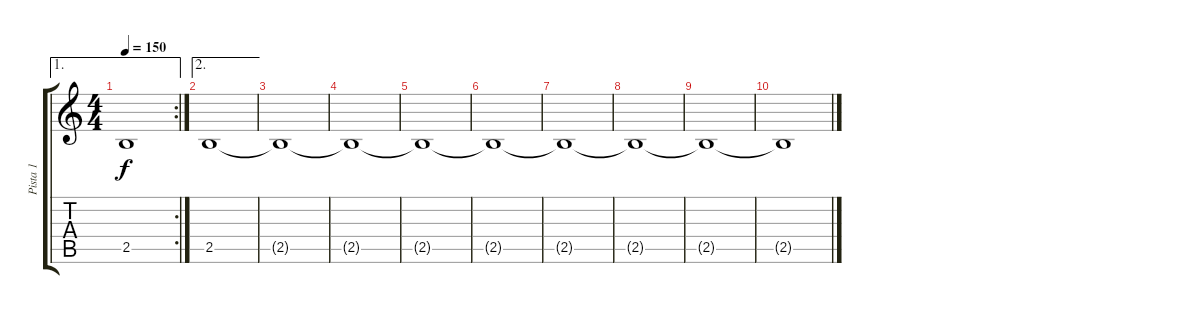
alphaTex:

\track ("Pista 1" "Pista 1") {instrument overdrivenguitar}
\staff {score tabs}
\tuning (E4 B3 G3 D3 A2 E2) {hide}
\ae 1
\rc 2
\ts (4 4)
\tempo 150
\clef g2
\ks c
2.5.1{dy f} |
\ae 2
2.5.1 |
2.5{t}.1 |
2.5{t}.1{volume 0} |
2.5{t}.1 |
2.5{t}.1 |
2.5{t}.1 |
2.5{t}.1 |
2.5{t}.1 |
2.5{t}.1
